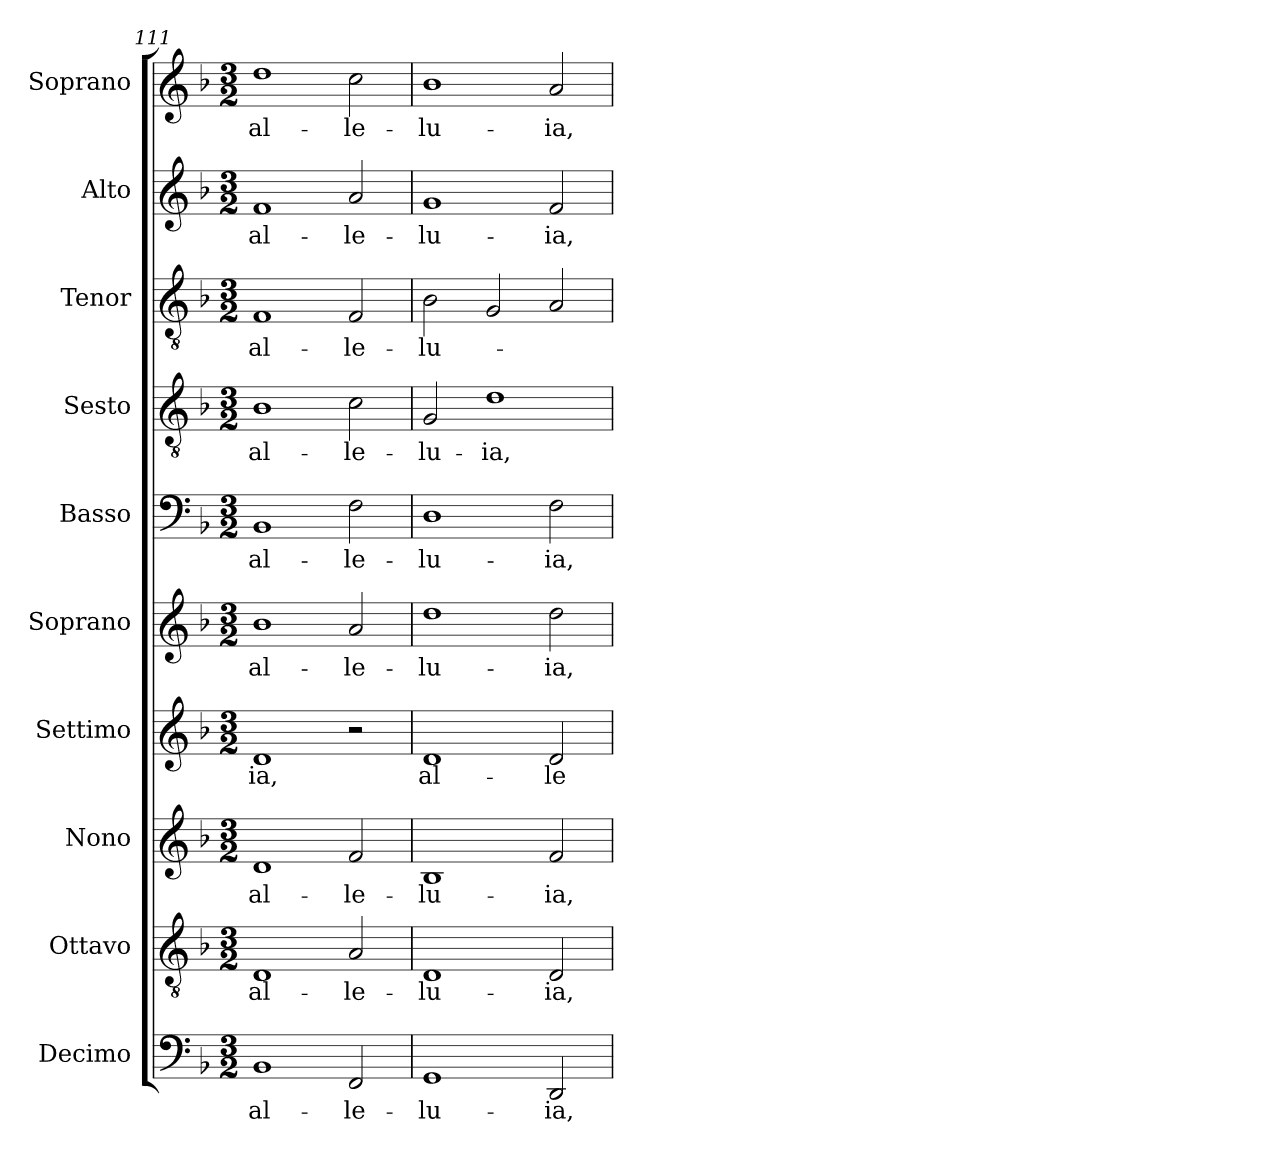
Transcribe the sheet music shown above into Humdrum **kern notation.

**kern	**text	**kern	**text	**kern	**text	**kern	**text	**kern	**text	**kern	**text	**kern	**text	**kern	**text	**kern	**text	**kern	**text
*part10	*part10	*part9	*part9	*part8	*part8	*part7	*part7	*part6	*part6	*part5	*part5	*part4	*part4	*part3	*part3	*part2	*part2	*part1	*part1
*staff10	*staff10	*staff9	*staff9	*staff8	*staff8	*staff7	*staff7	*staff6	*staff6	*staff5	*staff5	*staff4	*staff4	*staff3	*staff3	*staff2	*staff2	*staff1	*staff1
*I"Decimo	*	*I"Ottavo	*	*I"Nono	*	*I"Settimo	*	*I"Soprano	*	*I"Basso	*	*I"Sesto	*	*I"Tenor	*	*I"Alto	*	*I"Soprano	*
*I'Dc.	*	*I'Ot.	*	*I'N.	*	*I'St.	*	*I'S.	*	*I'B.	*	*I'Ss.	*	*I'T.	*	*I'A.	*	*I'S.	*
*clefF4	*	*clefGv2	*	*clefG2	*	*clefG2	*	*clefG2	*	*clefF4	*	*clefGv2	*	*clefGv2	*	*clefG2	*	*clefG2	*
*	*	*ITrd7c12	*	*	*	*	*	*	*	*	*	*ITrd7c12	*	*ITrd7c12	*	*	*	*	*
*k[b-]	*	*k[b-]	*	*k[b-]	*	*k[b-]	*	*k[b-]	*	*k[b-]	*	*k[b-]	*	*k[b-]	*	*k[b-]	*	*k[b-]	*
*F:	*	*F:	*	*F:	*	*F:	*	*F:	*	*F:	*	*F:	*	*F:	*	*F:	*	*F:	*
*M3/2	*	*M3/2	*	*M3/2	*	*M3/2	*	*M3/2	*	*M3/2	*	*M3/2	*	*M3/2	*	*M3/2	*	*M3/2	*
=111	=111	=111	=111	=111	=111	=111	=111	=111	=111	=111	=111	=111	=111	=111	=111	=111	=111	=111	=111
!	!LO:LY:b:color=#000000	!	!	!	!	!	!	!	!	!	!	!	!	!	!	!	!	!	!
!	!	!	!LO:LY:b:color=#000000	!	!	!	!	!	!	!	!	!	!	!	!	!	!	!	!
!	!	!	!	!	!LO:LY:b:color=#000000	!	!	!	!	!	!	!	!	!	!	!	!	!	!
!	!	!	!	!	!	!	!LO:LY:b:color=#000000	!	!	!	!	!	!	!	!	!	!	!	!
!	!	!	!	!	!	!	!	!	!LO:LY:b:color=#000000	!	!	!	!	!	!	!	!	!	!
!	!	!	!	!	!	!	!	!	!	!	!LO:LY:b:color=#000000	!	!	!	!	!	!	!	!
!	!	!	!	!	!	!	!	!	!	!	!	!	!LO:LY:b:color=#000000	!	!	!	!	!	!
!	!	!	!	!	!	!	!	!	!	!	!	!	!	!	!LO:LY:b:color=#000000	!	!	!	!
!	!	!	!	!	!	!	!	!	!	!	!	!	!	!	!	!	!LO:LY:b:color=#000000	!	!
!	!	!	!	!	!	!	!	!	!	!	!	!	!	!	!	!	!	!	!LO:LY:b:color=#000000
1BB-i	al-	1DDi	al-	1di	al-	1di	-ia,	1b-i	al-	1BB-i	al-	1BB-i	al-	1FFi	al-	1fi	al-	1ddi	al-
!	!LO:LY:b:color=#000000	!	!	!	!	!	!	!	!	!	!	!	!	!	!	!	!	!	!
!	!	!	!LO:LY:b:color=#000000	!	!	!	!	!	!	!	!	!	!	!	!	!	!	!	!
!	!	!	!	!	!LO:LY:b:color=#000000	!	!	!	!	!	!	!	!	!	!	!	!	!	!
!	!	!	!	!	!	!	!	!	!LO:LY:b:color=#000000	!	!	!	!	!	!	!	!	!	!
!	!	!	!	!	!	!	!	!	!	!	!LO:LY:b:color=#000000	!	!	!	!	!	!	!	!
!	!	!	!	!	!	!	!	!	!	!	!	!	!LO:LY:b:color=#000000	!	!	!	!	!	!
!	!	!	!	!	!	!	!	!	!	!	!	!	!	!	!LO:LY:b:color=#000000	!	!	!	!
!	!	!	!	!	!	!	!	!	!	!	!	!	!	!	!	!	!LO:LY:b:color=#000000	!	!
!	!	!	!	!	!	!	!	!	!	!	!	!	!	!	!	!	!	!	!LO:LY:b:color=#000000
2FFi/	-le-	2AAi/	-le-	2fi/	-le-	2r	.	2ai/	-le-	2Fi\	-le-	2Ci\	-le-	2FFi/	-le-	2ai/	-le-	2cci\	-le-
=112	=112	=112	=112	=112	=112	=112	=112	=112	=112	=112	=112	=112	=112	=112	=112	=112	=112	=112	=112
!	!LO:LY:b:color=#000000	!	!	!	!	!	!	!	!	!	!	!	!	!	!	!	!	!	!
!	!	!	!LO:LY:b:color=#000000	!	!	!	!	!	!	!	!	!	!	!	!	!	!	!	!
!	!	!	!	!	!LO:LY:b:color=#000000	!	!	!	!	!	!	!	!	!	!	!	!	!	!
!	!	!	!	!	!	!	!LO:LY:b:color=#000000	!	!	!	!	!	!	!	!	!	!	!	!
!	!	!	!	!	!	!	!	!	!LO:LY:b:color=#000000	!	!	!	!	!	!	!	!	!	!
!	!	!	!	!	!	!	!	!	!	!	!LO:LY:b:color=#000000	!	!	!	!	!	!	!	!
!	!	!	!	!	!	!	!	!	!	!	!	!	!LO:LY:b:color=#000000	!	!	!	!	!	!
!	!	!	!	!	!	!	!	!	!	!	!	!	!	!	!LO:LY:b:color=#000000	!	!	!	!
!	!	!	!	!	!	!	!	!	!	!	!	!	!	!	!	!	!LO:LY:b:color=#000000	!	!
!	!	!	!	!	!	!	!	!	!	!	!	!	!	!	!	!	!	!	!LO:LY:b:color=#000000
1GGi	-lu-	1DDi	-lu-	1B-i	-lu-	1di	al-	1ddi	-lu-	1Di	-lu-	2GGi/	-lu-	2BB-i\	-lu-	1gi	-lu-	1b-i	-lu-
!	!	!	!	!	!	!	!	!	!	!	!	!	!LO:LY:b:color=#000000	!	!	!	!	!	!
.	.	.	.	.	.	.	.	.	.	.	.	1Di	-ia,	2GGi/	.	.	.	.	.
!	!LO:LY:b:color=#000000	!	!	!	!	!	!	!	!	!	!	!	!	!	!	!	!	!	!
!	!	!	!LO:LY:b:color=#000000	!	!	!	!	!	!	!	!	!	!	!	!	!	!	!	!
!	!	!	!	!	!LO:LY:b:color=#000000	!	!	!	!	!	!	!	!	!	!	!	!	!	!
!	!	!	!	!	!	!	!LO:LY:b:color=#000000	!	!	!	!	!	!	!	!	!	!	!	!
!	!	!	!	!	!	!	!	!	!LO:LY:b:color=#000000	!	!	!	!	!	!	!	!	!	!
!	!	!	!	!	!	!	!	!	!	!	!LO:LY:b:color=#000000	!	!	!	!	!	!	!	!
!	!	!	!	!	!	!	!	!	!	!	!	!	!	!	!	!	!LO:LY:b:color=#000000	!	!
!	!	!	!	!	!	!	!	!	!	!	!	!	!	!	!	!	!	!	!LO:LY:b:color=#000000
2DDi/	-ia,	2DDi/	-ia,	2fi/	-ia,	2di/	-le-	2ddi\	-ia,	2Fi\	-ia,	.	.	2AAi/	.	2fi/	-ia,	2ai/	-ia,
=	=	=	=	=	=	=	=	=	=	=	=	=	=	=	=	=	=	=	=
*-	*-	*-	*-	*-	*-	*-	*-	*-	*-	*-	*-	*-	*-	*-	*-	*-	*-	*-	*-
